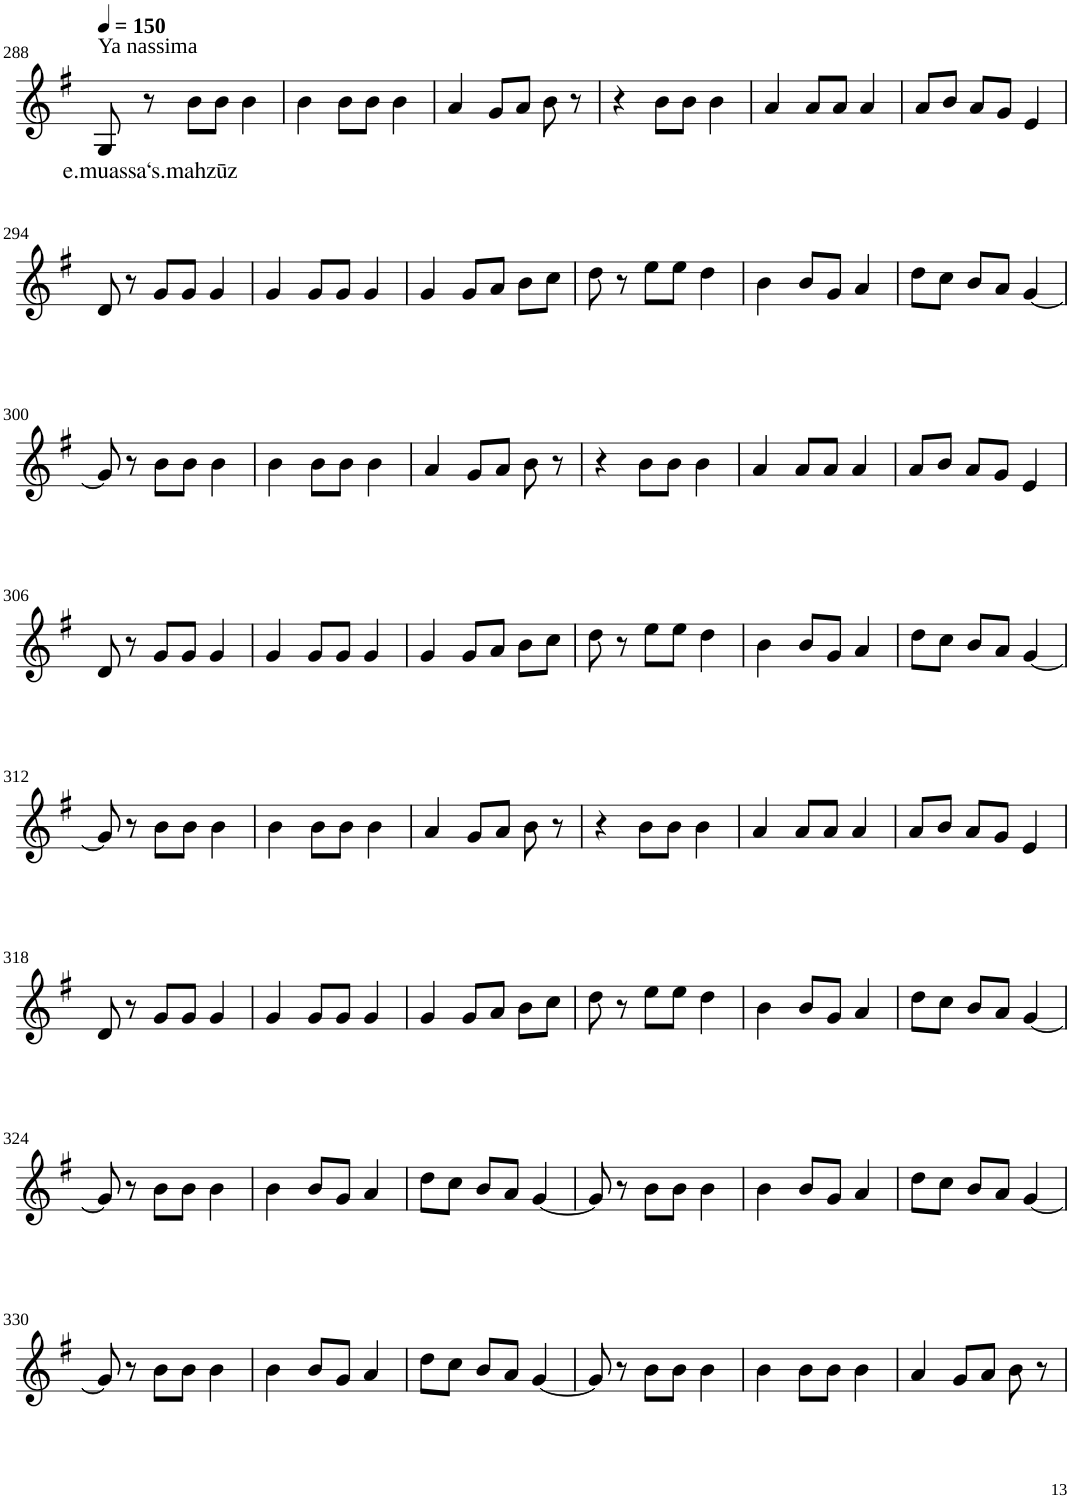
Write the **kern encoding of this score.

**kern	**text
*part1	*part1
*staff1	*staff1
*I"Violin	*
!!LO:PB:g=z
*clefG2	*
*k[f#]	*
*G:	*
*M3/4	*
*MM150	*
=288	=288
!LO:TX:a:t=Ya nassima	!
!	!LO:LY:b
8G/	e.muassa‘
8r	.
!	!LO:LY:b
8b\L	s.mahzūz
8b\J	.
4b\	.
=289	=289
4b\	.
8b\L	.
8b\J	.
4b\	.
=290	=290
4a/	.
8g/L	.
8a/J	.
8b\	.
8r	.
=291	=291
4r	.
8b\L	.
8b\J	.
4b\	.
=292	=292
4a/	.
8a/L	.
8a/J	.
4a/	.
=293	=293
8a/L	.
8b/J	.
8a/L	.
8g/J	.
4e/	.
!!LO:LB:g=z
=294	=294
8d/	.
8r	.
8g/L	.
8g/J	.
4g/	.
=295	=295
4g/	.
8g/L	.
8g/J	.
4g/	.
=296	=296
4g/	.
8g/L	.
8a/J	.
8b\L	.
8cc\J	.
=297	=297
8dd\	.
8r	.
8ee\L	.
8ee\J	.
4dd\	.
=298	=298
4b\	.
8b/L	.
8g/J	.
4a/	.
=299	=299
8dd\L	.
8cc\J	.
8b/L	.
8a/J	.
[4g/	.
!!LO:LB:g=z
=300	=300
8g/]	.
8r	.
8b\L	.
8b\J	.
4b\	.
=301	=301
4b\	.
8b\L	.
8b\J	.
4b\	.
=302	=302
4a/	.
8g/L	.
8a/J	.
8b\	.
8r	.
=303	=303
4r	.
8b\L	.
8b\J	.
4b\	.
=304	=304
4a/	.
8a/L	.
8a/J	.
4a/	.
=305	=305
8a/L	.
8b/J	.
8a/L	.
8g/J	.
4e/	.
!!LO:LB:g=z
=306	=306
8d/	.
8r	.
8g/L	.
8g/J	.
4g/	.
=307	=307
4g/	.
8g/L	.
8g/J	.
4g/	.
=308	=308
4g/	.
8g/L	.
8a/J	.
8b\L	.
8cc\J	.
=309	=309
8dd\	.
8r	.
8ee\L	.
8ee\J	.
4dd\	.
=310	=310
4b\	.
8b/L	.
8g/J	.
4a/	.
=311	=311
8dd\L	.
8cc\J	.
8b/L	.
8a/J	.
[4g/	.
!!LO:LB:g=z
=312	=312
8g/]	.
8r	.
8b\L	.
8b\J	.
4b\	.
=313	=313
4b\	.
8b\L	.
8b\J	.
4b\	.
=314	=314
4a/	.
8g/L	.
8a/J	.
8b\	.
8r	.
=315	=315
4r	.
8b\L	.
8b\J	.
4b\	.
=316	=316
4a/	.
8a/L	.
8a/J	.
4a/	.
=317	=317
8a/L	.
8b/J	.
8a/L	.
8g/J	.
4e/	.
!!LO:LB:g=z
=318	=318
8d/	.
8r	.
8g/L	.
8g/J	.
4g/	.
=319	=319
4g/	.
8g/L	.
8g/J	.
4g/	.
=320	=320
4g/	.
8g/L	.
8a/J	.
8b\L	.
8cc\J	.
=321	=321
8dd\	.
8r	.
8ee\L	.
8ee\J	.
4dd\	.
=322	=322
4b\	.
8b/L	.
8g/J	.
4a/	.
=323	=323
8dd\L	.
8cc\J	.
8b/L	.
8a/J	.
[4g/	.
!!LO:LB:g=z
=324	=324
8g/]	.
8r	.
8b\L	.
8b\J	.
4b\	.
=325	=325
4b\	.
8b/L	.
8g/J	.
4a/	.
=326	=326
8dd\L	.
8cc\J	.
8b/L	.
8a/J	.
[4g/	.
=327	=327
8g/]	.
8r	.
8b\L	.
8b\J	.
4b\	.
=328	=328
4b\	.
8b/L	.
8g/J	.
4a/	.
=329	=329
8dd\L	.
8cc\J	.
8b/L	.
8a/J	.
[4g/	.
!!LO:LB:g=z
=330	=330
8g/]	.
8r	.
8b\L	.
8b\J	.
4b\	.
=331	=331
4b\	.
8b/L	.
8g/J	.
4a/	.
=332	=332
8dd\L	.
8cc\J	.
8b/L	.
8a/J	.
[4g/	.
=333	=333
8g/]	.
8r	.
8b\L	.
8b\J	.
4b\	.
=334	=334
4b\	.
8b\L	.
8b\J	.
4b\	.
=335	=335
4a/	.
8g/L	.
8a/J	.
8b\	.
8r	.
=	=
*-	*-
